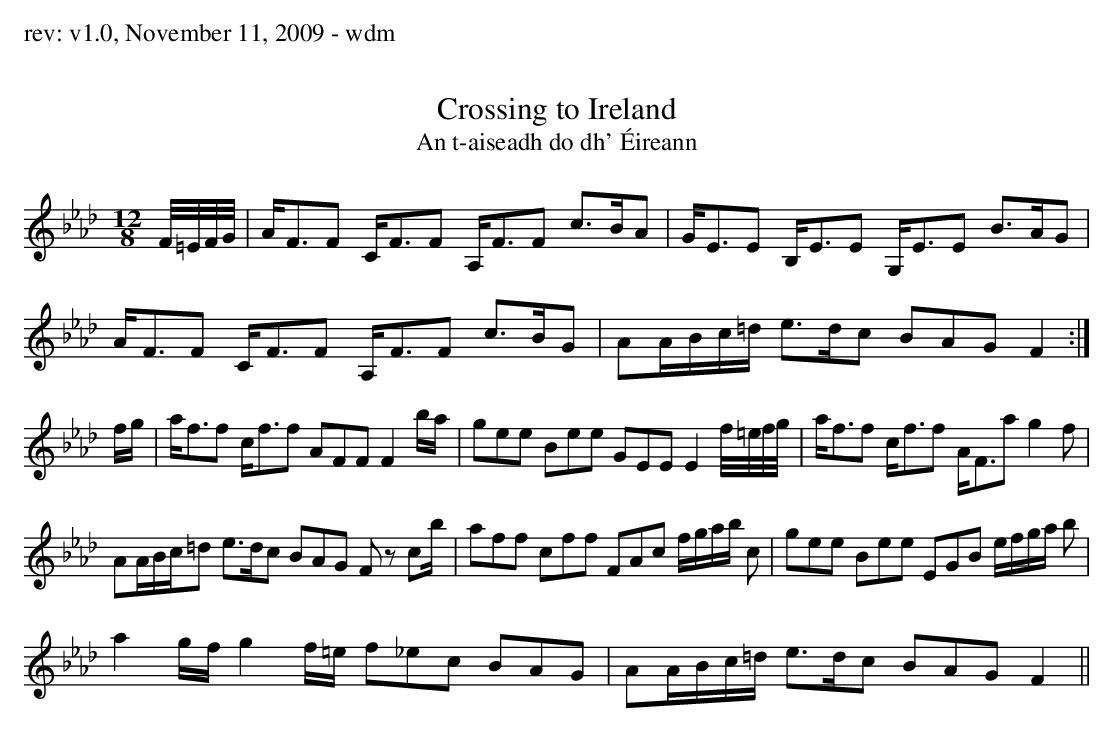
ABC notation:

X:1
T:Crossing to Ireland
T:An t-aiseadh do dh' Éireann
M:12/8
L:1/8
K:F Minor
F/4=E/4F/4G/4|A<FF C<FF A,<FF c>BA|G<EE B,<EE G,<EE B>AG|
A<FF C<FF A,<FF c>BG|AA/B/c/=d/ e>dc BAG F2:|
f/g/|a<ff c<ff AFF F2 b/a/|gee Bee GEE E2 f/4=e/4f/4g/4|a<ff c<ff A<Fa g2f|
AA/B/c/=d e>dc BAG Fz c’/b/|aff cff FAc f/g/a/b/ c’|gee Bee EGB e/f/g/a/ b|
a2 g/f/ g2 f/=e/ f_ec BAG|AA/B/c/=d/ e>dc BAG F2||
